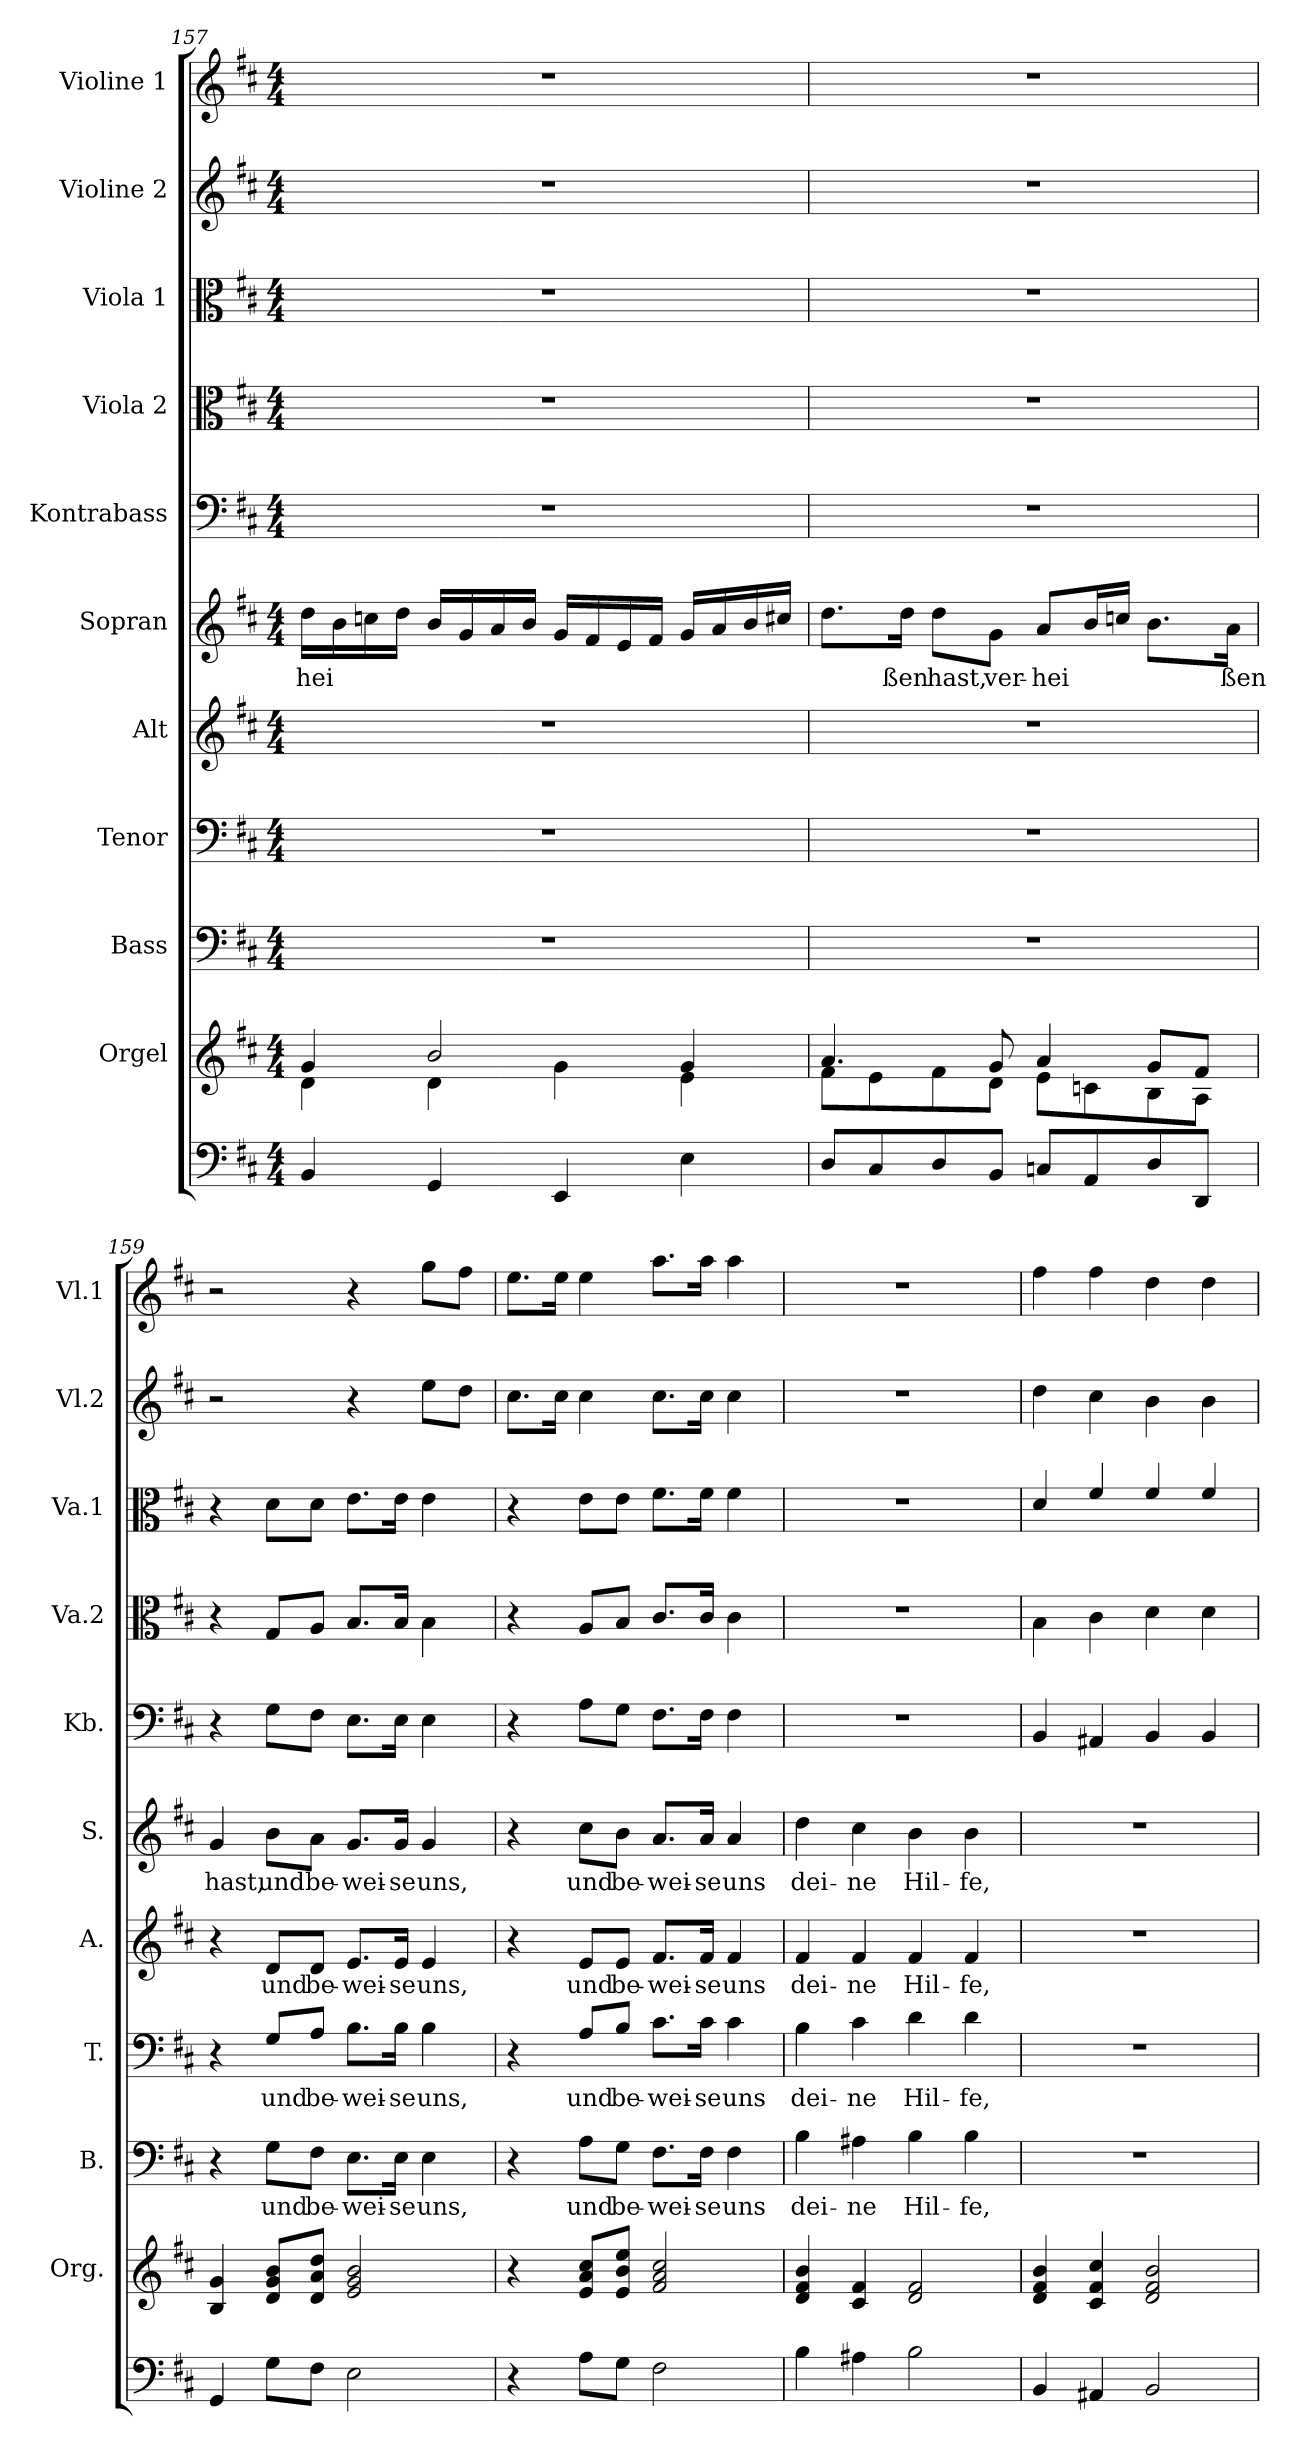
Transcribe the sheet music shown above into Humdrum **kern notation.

**kern	**kern	**kern	**text	**kern	**text	**kern	**text	**kern	**text	**kern	**kern	**kern	**kern	**kern
*part11	*part10	*part9	*part9	*part8	*part8	*part7	*part7	*part6	*part6	*part5	*part4	*part3	*part2	*part1
*staff11	*staff10	*staff9	*staff9	*staff8	*staff8	*staff7	*staff7	*staff6	*staff6	*staff5	*staff4	*staff3	*staff2	*staff1
*	*I"Orgel	*I"Bass	*	*I"Tenor	*	*I"Alt	*	*I"Sopran	*	*I"Kontrabass	*I"Viola 2	*I"Viola 1	*I"Violine 2	*I"Violine 1
*	*I'Org.	*I'B.	*	*I'T.	*	*I'A.	*	*I'S.	*	*I'Kb.	*I'Va.2	*I'Va.1	*I'Vl.2	*I'Vl.1
*clefF4	*clefG2	*clefF4	*	*clefF4	*	*clefG2	*	*clefG2	*	*clefF4	*clefC3	*clefC3	*clefG2	*clefG2
*k[f#c#]	*k[f#c#]	*k[f#c#]	*	*k[f#c#]	*	*k[f#c#]	*	*k[f#c#]	*	*k[f#c#]	*k[f#c#]	*k[f#c#]	*k[f#c#]	*k[f#c#]
*D:	*D:	*D:	*	*D:	*	*D:	*	*D:	*	*D:	*D:	*D:	*D:	*D:
*M4/4	*M4/4	*M4/4	*	*M4/4	*	*M4/4	*	*M4/4	*	*M4/4	*M4/4	*M4/4	*M4/4	*M4/4
=157	=157	=157	=157	=157	=157	=157	=157	=157	=157	=157	=157	=157	=157	=157
*	*^	*	*	*	*	*	*	*	*	*	*	*	*	*
!	!	!	!	!	!	!	!	!	!	!LO:LY:b	!	!	!	!	!
4BB/	4g/	4d\	1r	.	1r	.	1r	.	16dd\LL	-hei	1r	1r	1r	1r	1r
.	.	.	.	.	.	.	.	.	16b\	.	.	.	.	.	.
.	.	.	.	.	.	.	.	.	16ccn\	.	.	.	.	.	.
.	.	.	.	.	.	.	.	.	16dd\JJ	.	.	.	.	.	.
4GG/	2b/	4d\	.	.	.	.	.	.	16b/LL	.	.	.	.	.	.
.	.	.	.	.	.	.	.	.	16g/	.	.	.	.	.	.
.	.	.	.	.	.	.	.	.	16a/	.	.	.	.	.	.
.	.	.	.	.	.	.	.	.	16b/JJ	.	.	.	.	.	.
4EE/	.	4g\	.	.	.	.	.	.	16g/LL	.	.	.	.	.	.
.	.	.	.	.	.	.	.	.	16f#/	.	.	.	.	.	.
.	.	.	.	.	.	.	.	.	16e/	.	.	.	.	.	.
.	.	.	.	.	.	.	.	.	16f#/JJ	.	.	.	.	.	.
4E\	4g/	4e\	.	.	.	.	.	.	16g/LL	.	.	.	.	.	.
.	.	.	.	.	.	.	.	.	16a/	.	.	.	.	.	.
.	.	.	.	.	.	.	.	.	16b/	.	.	.	.	.	.
.	.	.	.	.	.	.	.	.	16cc#X/JJ	.	.	.	.	.	.
!!LO:PB:g=z
=158	=158	=158	=158	=158	=158	=158	=158	=158	=158	=158	=158	=158	=158	=158	=158
8D/L	4.a/	8f#\L	1r	.	1r	.	1r	.	8.dd\L	.	1r	1r	1r	1r	1r
8C#/	.	8e\	.	.	.	.	.	.	.	.	.	.	.	.	.
!	!	!	!	!	!	!	!	!	!	!LO:LY:b	!	!	!	!	!
.	.	.	.	.	.	.	.	.	16dd\Jk	ßen	.	.	.	.	.
!	!	!	!	!	!	!	!	!	!	!LO:LY:b	!	!	!	!	!
8D/	.	8f#\	.	.	.	.	.	.	8dd\L	hast,	.	.	.	.	.
!	!	!	!	!	!	!	!	!	!	!LO:LY:b	!	!	!	!	!
8BB/J	8g/	8d\J	.	.	.	.	.	.	8g\J	ver-	.	.	.	.	.
!	!	!	!	!	!	!	!	!	!	!LO:LY:b	!	!	!	!	!
8Cn/L	4a/	8e\L	.	.	.	.	.	.	8a/L	-hei	.	.	.	.	.
8AA/	.	8cn\	.	.	.	.	.	.	16b/L	.	.	.	.	.	.
.	.	.	.	.	.	.	.	.	16ccn/JJ	.	.	.	.	.	.
8D/	8g/L	8B\	.	.	.	.	.	.	8.b\L	.	.	.	.	.	.
8DD/J	8f#/J	8A\J	.	.	.	.	.	.	.	.	.	.	.	.	.
!	!	!	!	!	!	!	!	!	!	!LO:LY:b	!	!	!	!	!
.	.	.	.	.	.	.	.	.	16a\Jk	ßen	.	.	.	.	.
*	*v	*v	*	*	*	*	*	*	*	*	*	*	*	*	*
=159	=159	=159	=159	=159	=159	=159	=159	=159	=159	=159	=159	=159	=159	=159
!	!	!	!	!	!	!	!	!	!LO:LY:b	!	!	!	!	!
4GG/	4B/ 4g/	4r	.	4r	.	4r	.	4g/	hast,	4r	4r	4r	2r	2r
!	!	!	!LO:LY:b	!	!LO:LY:b	!	!LO:LY:b	!	!LO:LY:b	!	!	!	!	!
8G\L	8d/ 8g/ 8b/L	8G\L	und	8G/L	und	8d/L	und	8b\L	und	8G\L	8G/L	8d\L	.	.
!	!	!	!LO:LY:b	!	!LO:LY:b	!	!LO:LY:b	!	!LO:LY:b	!	!	!	!	!
8F#\J	8d/ 8a/ 8dd/J	8F#\J	be-	8A/J	be-	8d/J	be-	8a\J	be-	8F#\J	8A/J	8d\J	.	.
!	!	!	!LO:LY:b	!	!LO:LY:b	!	!LO:LY:b	!	!LO:LY:b	!	!	!	!	!
2E\	2e/ 2g/ 2b/	8.E\L	-wei-	8.B\L	-wei-	8.e/L	-wei-	8.g/L	-wei-	8.E\L	8.B/L	8.e\L	4r	4r
!	!	!	!LO:LY:b	!	!LO:LY:b	!	!LO:LY:b	!	!LO:LY:b	!	!	!	!	!
.	.	16E\Jk	-se	16B\Jk	-se	16e/Jk	-se	16g/Jk	-se	16E\Jk	16B/Jk	16e\Jk	.	.
!	!	!	!LO:LY:b	!	!LO:LY:b	!	!LO:LY:b	!	!LO:LY:b	!	!	!	!	!
.	.	4E\	uns,	4B\	uns,	4e/	uns,	4g/	uns,	4E\	4B\	4e\	8ee\L	8gg\L
.	.	.	.	.	.	.	.	.	.	.	.	.	8dd\J	8ff#\J
=160	=160	=160	=160	=160	=160	=160	=160	=160	=160	=160	=160	=160	=160	=160
4r	4r	4r	.	4r	.	4r	.	4r	.	4r	4r	4r	8.cc#\L	8.ee\L
.	.	.	.	.	.	.	.	.	.	.	.	.	16cc#\Jk	16ee\Jk
!	!	!	!LO:LY:b	!	!LO:LY:b	!	!LO:LY:b	!	!LO:LY:b	!	!	!	!	!
8A\L	8e/ 8a/ 8cc#/L	8A\L	und	8A/L	und	8e/L	und	8cc#\L	und	8A\L	8A/L	8e\L	4cc#\	4ee\
!	!	!	!LO:LY:b	!	!LO:LY:b	!	!LO:LY:b	!	!LO:LY:b	!	!	!	!	!
8G\J	8e/ 8b/ 8ee/J	8G\J	be-	8B/J	be-	8e/J	be-	8b\J	be-	8G\J	8B/J	8e\J	.	.
!	!	!	!LO:LY:b	!	!LO:LY:b	!	!LO:LY:b	!	!LO:LY:b	!	!	!	!	!
2F#\	2f#/ 2a/ 2cc#/	8.F#\L	-wei-	8.c#\L	-wei-	8.f#/L	-wei-	8.a/L	-wei-	8.F#\L	8.c#/L	8.f#\L	8.cc#\L	8.aa\L
!	!	!	!LO:LY:b	!	!LO:LY:b	!	!LO:LY:b	!	!LO:LY:b	!	!	!	!	!
.	.	16F#\Jk	-se	16c#\Jk	-se	16f#/Jk	-se	16a/Jk	-se	16F#\Jk	16c#/Jk	16f#\Jk	16cc#\Jk	16aa\Jk
!	!	!	!LO:LY:b	!	!LO:LY:b	!	!LO:LY:b	!	!LO:LY:b	!	!	!	!	!
.	.	4F#\	uns	4c#\	uns	4f#/	uns	4a/	uns	4F#\	4c#\	4f#\	4cc#\	4aa\
!!LO:PB:g=z
=161	=161	=161	=161	=161	=161	=161	=161	=161	=161	=161	=161	=161	=161	=161
!	!	!	!LO:LY:b	!	!LO:LY:b	!	!LO:LY:b	!	!LO:LY:b	!	!	!	!	!
4B\	4d/ 4f#/ 4b/	4B\	dei-	4B\	dei-	4f#/	dei-	4dd\	dei-	1r	1r	1r	1r	1r
!	!	!	!LO:LY:b	!	!LO:LY:b	!	!LO:LY:b	!	!LO:LY:b	!	!	!	!	!
4A#X\	4c#/ 4f#/	4A#X\	-ne	4c#\	-ne	4f#/	-ne	4cc#\	-ne	.	.	.	.	.
!	!	!	!LO:LY:b	!	!LO:LY:b	!	!LO:LY:b	!	!LO:LY:b	!	!	!	!	!
2B\	2d/ 2f#/	4B\	Hil-	4d\	Hil-	4f#/	Hil-	4b\	Hil-	.	.	.	.	.
!	!	!	!LO:LY:b	!	!LO:LY:b	!	!LO:LY:b	!	!LO:LY:b	!	!	!	!	!
.	.	4B\	-fe,	4d\	-fe,	4f#/	-fe,	4b\	-fe,	.	.	.	.	.
=162	=162	=162	=162	=162	=162	=162	=162	=162	=162	=162	=162	=162	=162	=162
4BB/	4d/ 4f#/ 4b/	1r	.	1r	.	1r	.	1r	.	4BB/	4B\	4d/	4dd\	4ff#\
4AA#X/	4c#/ 4f#/ 4cc#/	.	.	.	.	.	.	.	.	4AA#X/	4c#\	4f#/	4cc#\	4ff#\
2BB/	2d/ 2f#/ 2b/	.	.	.	.	.	.	.	.	4BB/	4d\	4f#/	4b\	4dd\
.	.	.	.	.	.	.	.	.	.	4BB/	4d\	4f#/	4b\	4dd\
=	=	=	=	=	=	=	=	=	=	=	=	=	=	=
*-	*-	*-	*-	*-	*-	*-	*-	*-	*-	*-	*-	*-	*-	*-
